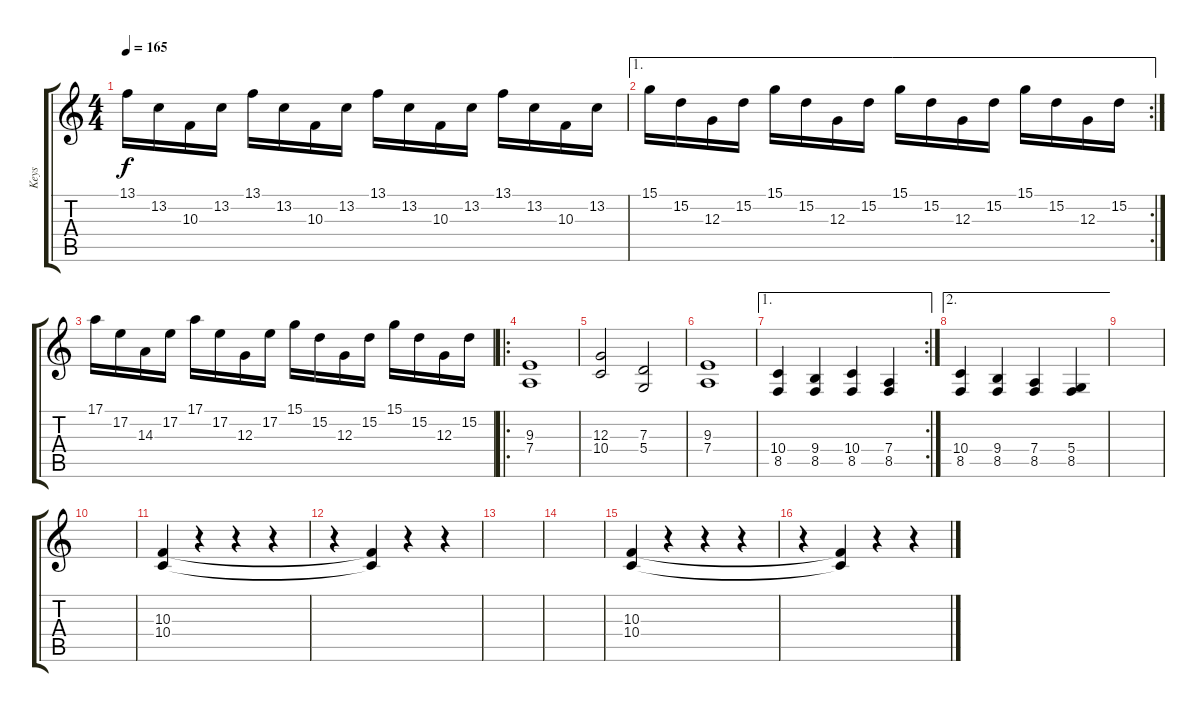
\track ("Keys" "Keys") {instrument pad3polysynth}
\staff {score tabs}
\tuning (E4 B3 G3 D3 A2 E2) {hide}
\ts (4 4)
\tempo 165
\clef g2
\ks c
13.1.16{dy f} 13.2.16 10.3.16 13.2.16 13.1.16 13.2.16 10.3.16 13.2.16 13.1.16 13.2.16 10.3.16 13.2.16 13.1.16 13.2.16 10.3.16 13.2.16 |
\ae 1
\rc 2
15.1.16 15.2.16 12.3.16 15.2.16 15.1.16 15.2.16 12.3.16 15.2.16 15.1.16 15.2.16 12.3.16 15.2.16 15.1.16 15.2.16 12.3.16 15.2.16 |
17.1.16 17.2.16 14.3.16 17.2.16 17.1.16 17.2.16 12.3.16 17.2.16 15.1.16 15.2.16 12.3.16 15.2.16 15.1.16 15.2.16 12.3.16 15.2.16 |
\ro
(9.3 7.4).1 |
(12.3 10.4).2 (7.3 5.4).2 |
(9.3 7.4).1 |
\ae 1
\rc 2
(10.4 8.5).4 (9.4 8.5).4 (10.4 8.5).4 (7.4 8.5).4 |
\ae 2
(10.4 8.5).4 (9.4 8.5).4 (7.4 8.5).4 (5.4 8.5).4 |
|
|
(10.3 10.4).4{instrument choiraahs} r.4 r.4 r.4 |
r.4 (10.3{t} 10.4{t}).4 r.4 r.4 |
|
|
(10.3 10.4).4{instrument choiraahs} r.4 r.4 r.4 |
r.4 (10.3{t} 10.4{t}).4 r.4 r.4
